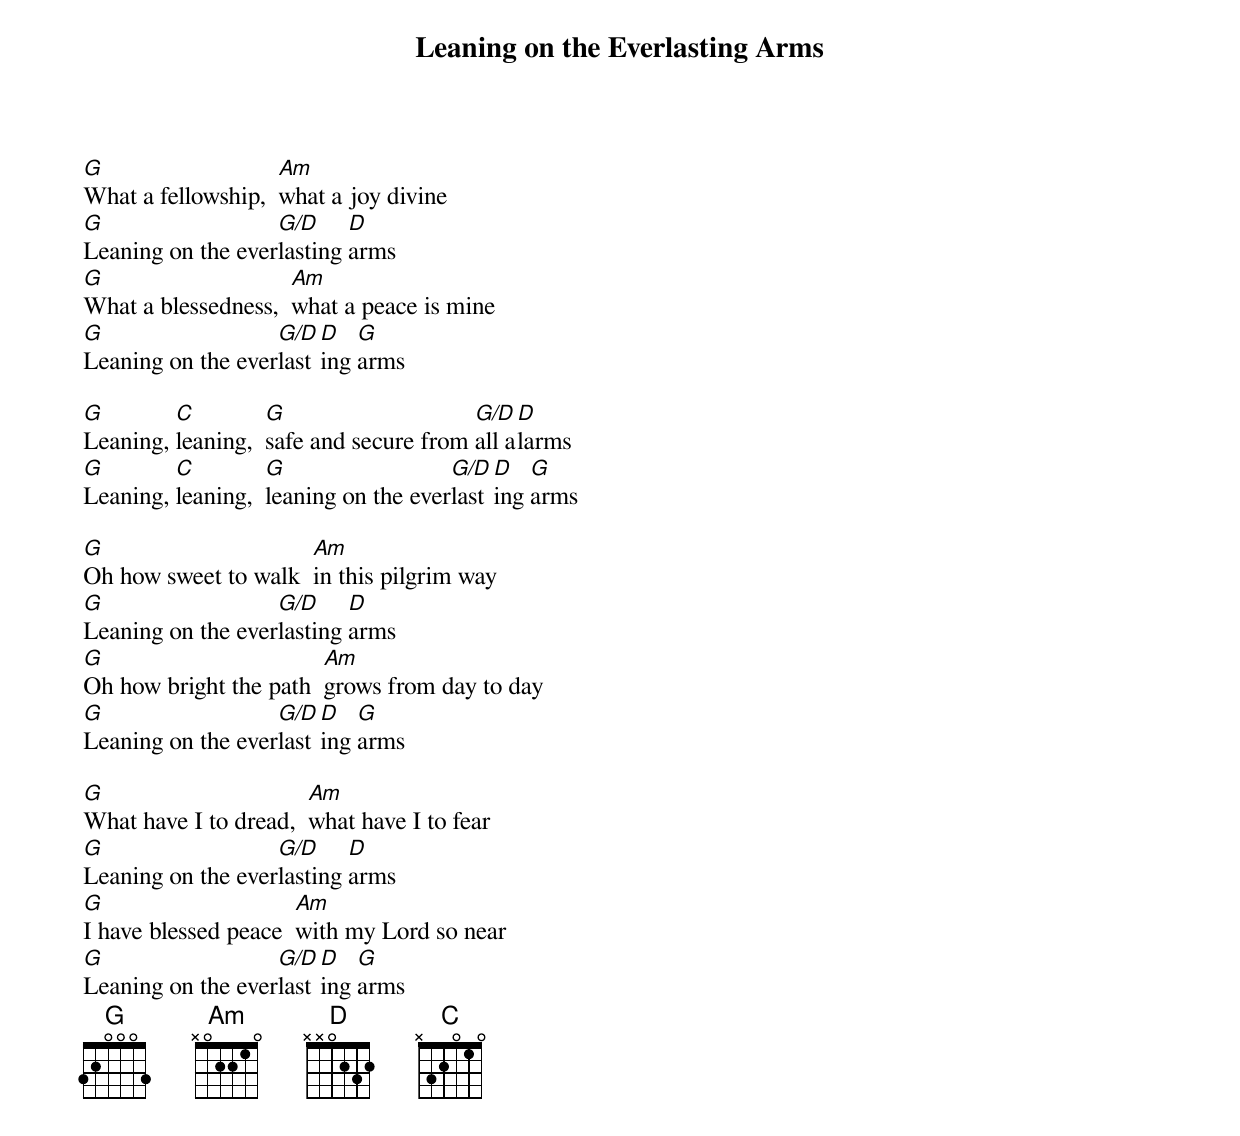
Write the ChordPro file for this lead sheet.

{title: Leaning on the Everlasting Arms}
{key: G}
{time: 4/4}
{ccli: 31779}
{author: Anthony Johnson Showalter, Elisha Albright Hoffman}
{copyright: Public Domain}

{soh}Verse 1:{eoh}
[G]What a fellowship,  [Am]what a joy divine
[G]Leaning on the ever[G/D]lasting [D]arms
[G]What a blessedness,  [Am]what a peace is mine
[G]Leaning on the ever[G/D]last[D]ing [G]arms

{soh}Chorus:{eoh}
[G]Leaning, [C]leaning,  [G]safe and secure from [G/D]all a[D]larms
[G]Leaning, [C]leaning,  [G]leaning on the ever[G/D]last[D]ing [G]arms

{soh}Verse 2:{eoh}
[G]Oh how sweet to walk  [Am]in this pilgrim way
[G]Leaning on the ever[G/D]lasting [D]arms
[G]Oh how bright the path  [Am]grows from day to day
[G]Leaning on the ever[G/D]last[D]ing [G]arms

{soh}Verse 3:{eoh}
[G]What have I to dread,  [Am]what have I to fear
[G]Leaning on the ever[G/D]lasting [D]arms
[G]I have blessed peace  [Am]with my Lord so near
[G]Leaning on the ever[G/D]last[D]ing [G]arms
